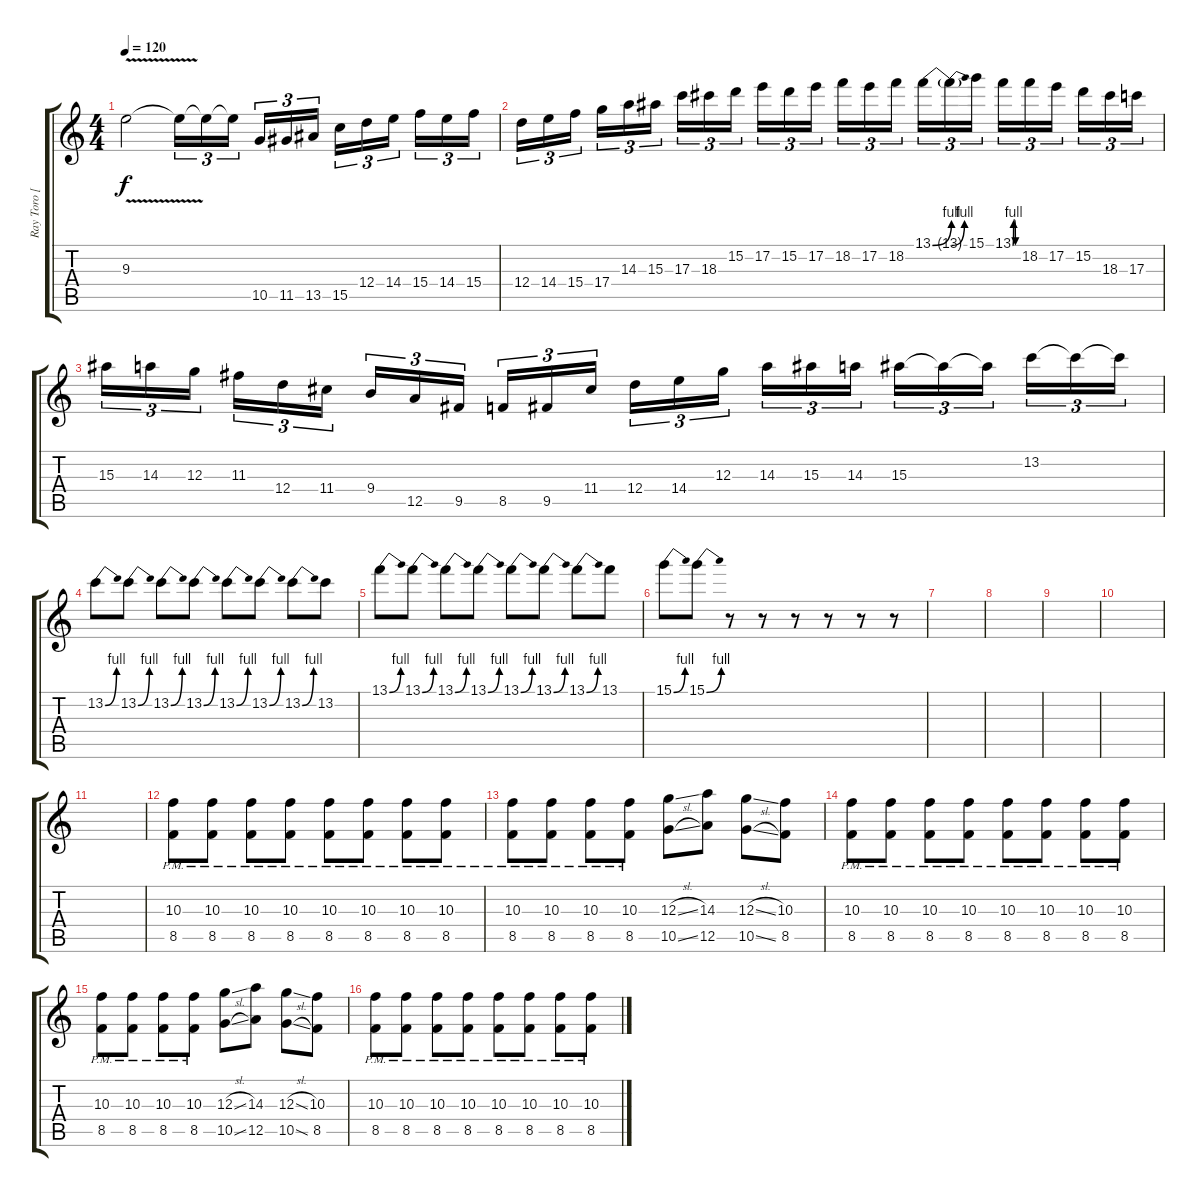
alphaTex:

\track ("Ray Toro [Lead Guitar)" "Ray Toro [") {instrument overdrivenguitar}
\staff {score tabs}
\tuning (E4 B3 G3 D3 A2 E2) {hide}
\ts (4 4)
\tempo 120
\clef g2
\ks c
9.3{v}.2{dy f} 9.3{t}.16{tu (3 2)} 9.3{t}.16{tu (3 2)} 9.3{t}.16{tu (3 2) beam splitsecondary} 10.5.16{tu (3 2)} 11.5.16{tu (3 2)} 13.5.16{tu (3 2)} 15.5.16{tu (3 2)} 12.4.16{tu (3 2)} 14.4.16{tu (3 2) beam splitsecondary} 15.4.16{tu (3 2)} 14.4.16{tu (3 2)} 15.4.16{tu (3 2)} |
12.4.16{tu (3 2) volume 10} 14.4.16{tu (3 2)} 15.4.16{tu (3 2) beam splitsecondary} 17.4.16{tu (3 2)} 14.3.16{tu (3 2)} 15.3.16{tu (3 2)} 17.3.16{tu (3 2)} 18.3.16{tu (3 2)} 15.2.16{tu (3 2) beam splitsecondary} 17.2.16{tu (3 2)} 15.2.16{tu (3 2)} 17.2.16{tu (3 2)} 18.2.16{tu (3 2)} 17.2.16{tu (3 2)} 18.2.16{tu (3 2) beam splitsecondary} 13.1{be (bend 0 0 60 4)}.16{tu (3 2)} 13.1{be (bend 0 0 60 4) t}.16{tu (3 2)} 15.1.16{tu (3 2)} 13.1{be (custom 0 0 10 4 20 4 30 0 60 0)}.16{tu (3 2)} 18.2.16{tu (3 2)} 17.2.16{tu (3 2) beam splitsecondary} 15.2.16{tu (3 2)} 18.3.16{tu (3 2)} 17.3.16{tu (3 2)} |
15.3.16{tu (3 2)} 14.3.16{tu (3 2)} 12.3.16{tu (3 2) beam splitsecondary} 11.3.16{tu (3 2)} 12.4.16{tu (3 2)} 11.4.16{tu (3 2)} 9.4.16{tu (3 2)} 12.5.16{tu (3 2)} 9.5.16{tu (3 2) beam splitsecondary} 8.5.16{tu (3 2)} 9.5.16{tu (3 2)} 11.4.16{tu (3 2)} 12.4.16{tu (3 2)} 14.4.16{tu (3 2)} 12.3.16{tu (3 2) beam splitsecondary} 14.3.16{tu (3 2)} 15.3.16{tu (3 2)} 14.3.16{tu (3 2)} 15.3.16{tu (3 2)} 15.3{t}.16{tu (3 2)} 15.3{t}.16{tu (3 2) beam splitsecondary} 13.2.16{tu (3 2)} 13.2{t}.16{tu (3 2)} 13.2{t}.16{tu (3 2)} |
13.2{be (bend 0 0 60 4)}.8 13.2{be (bend 0 0 60 4)}.8 13.2{be (bend 0 0 60 4)}.8 13.2{be (bend 0 0 60 4)}.8 13.2{be (bend 0 0 60 4)}.8 13.2{be (bend 0 0 60 4)}.8 13.2{be (bend 0 0 60 4)}.8 13.2.8 |
13.1{be (bend 0 0 60 4)}.8 13.1{be (bend 0 0 60 4)}.8 13.1{be (bend 0 0 60 4)}.8 13.1{be (bend 0 0 60 4)}.8 13.1{be (bend 0 0 60 4)}.8 13.1{be (bend 0 0 60 4)}.8 13.1{be (bend 0 0 60 4)}.8 13.1.8 |
15.1{be (bend 0 0 60 4)}.8 15.1{be (bend 0 0 60 4)}.8 r.8 r.8 r.8 r.8 r.8 r.8 |
|
|
|
|
|
(10.3{pm} 8.5{pm}).8{volume 9} (10.3{pm} 8.5{pm}).8 (10.3{pm} 8.5{pm}).8 (10.3{pm} 8.5{pm}).8 (10.3{pm} 8.5{pm}).8 (10.3{pm} 8.5{pm}).8 (10.3{pm} 8.5{pm}).8 (10.3{pm} 8.5{pm}).8 |
(10.3{pm} 8.5{pm}).8 (10.3{pm} 8.5{pm}).8 (10.3{pm} 8.5{pm}).8 (10.3{pm} 8.5{pm}).8 (12.3{sl} 10.5{sl}).8 (14.3 12.5).8 (12.3{sl} 10.5{sl}).8 (10.3 8.5).8 |
(10.3{pm} 8.5{pm}).8 (10.3{pm} 8.5{pm}).8 (10.3{pm} 8.5{pm}).8 (10.3{pm} 8.5{pm}).8 (10.3{pm} 8.5{pm}).8 (10.3{pm} 8.5{pm}).8 (10.3{pm} 8.5{pm}).8 (10.3{pm} 8.5{pm}).8 |
(10.3{pm} 8.5{pm}).8 (10.3{pm} 8.5{pm}).8 (10.3{pm} 8.5{pm}).8 (10.3{pm} 8.5{pm}).8 (12.3{sl} 10.5{sl}).8 (14.3 12.5).8 (12.3{sl} 10.5{sl}).8 (10.3 8.5).8 |
(10.3{pm} 8.5{pm}).8 (10.3{pm} 8.5{pm}).8 (10.3{pm} 8.5{pm}).8 (10.3{pm} 8.5{pm}).8 (10.3{pm} 8.5{pm}).8 (10.3{pm} 8.5{pm}).8 (10.3{pm} 8.5{pm}).8 (10.3{pm} 8.5{pm}).8
